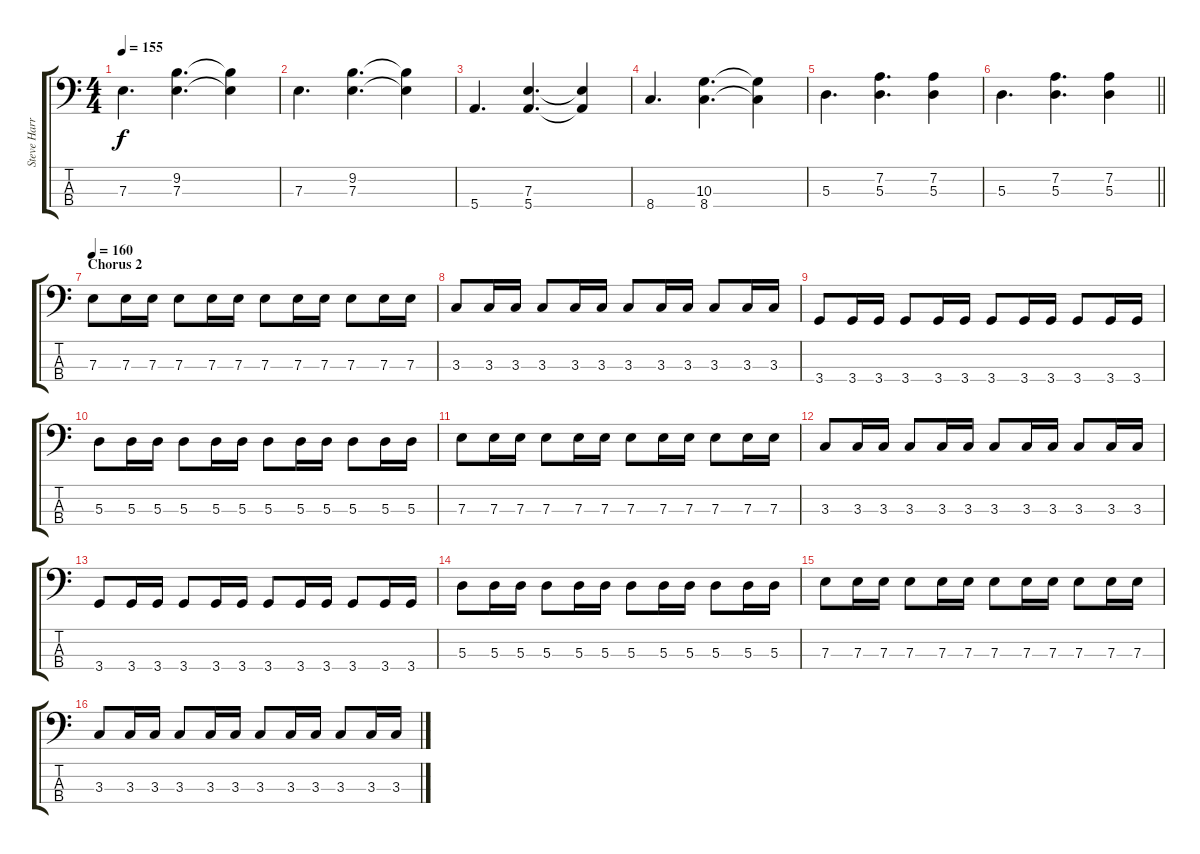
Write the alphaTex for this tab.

\track ("Steve Harris" "Steve Harr") {instrument electricbassfinger}
\staff {score tabs}
\tuning (G2 D2 A1 E1) {hide}
\ts (4 4)
\tempo 155
\clef f4
\ks c
7.3.4{d dy f} (9.2 7.3).4{d} (9.2{t} 7.3{t}).4 |
7.3.4{d} (9.2 7.3).4{d} (9.2{t} 7.3{t}).4 |
5.4.4{d} (7.3 5.4).4{d} (7.3{t} 5.4{t}).4 |
8.4.4{d} (10.3 8.4).4{d} (10.3{t} 8.4{t}).4 |
5.3.4{d} (7.2 5.3).4{d} (7.2 5.3).4 |
\barLineRight lightlight
5.3.4{d} (7.2 5.3).4{d} (7.2 5.3).4 |
\section ("" "Chorus 2")
\tempo 160
7.3.8 7.3.16 7.3.16 7.3.8 7.3.16 7.3.16 7.3.8 7.3.16 7.3.16 7.3.8 7.3.16 7.3.16 |
3.3.8 3.3.16 3.3.16 3.3.8 3.3.16 3.3.16 3.3.8 3.3.16 3.3.16 3.3.8 3.3.16 3.3.16 |
3.4.8 3.4.16 3.4.16 3.4.8 3.4.16 3.4.16 3.4.8 3.4.16 3.4.16 3.4.8 3.4.16 3.4.16 |
5.3.8 5.3.16 5.3.16 5.3.8 5.3.16 5.3.16 5.3.8 5.3.16 5.3.16 5.3.8 5.3.16 5.3.16 |
7.3.8 7.3.16 7.3.16 7.3.8 7.3.16 7.3.16 7.3.8 7.3.16 7.3.16 7.3.8 7.3.16 7.3.16 |
3.3.8 3.3.16 3.3.16 3.3.8 3.3.16 3.3.16 3.3.8 3.3.16 3.3.16 3.3.8 3.3.16 3.3.16 |
3.4.8 3.4.16 3.4.16 3.4.8 3.4.16 3.4.16 3.4.8 3.4.16 3.4.16 3.4.8 3.4.16 3.4.16 |
5.3.8 5.3.16 5.3.16 5.3.8 5.3.16 5.3.16 5.3.8 5.3.16 5.3.16 5.3.8 5.3.16 5.3.16 |
7.3.8 7.3.16 7.3.16 7.3.8 7.3.16 7.3.16 7.3.8 7.3.16 7.3.16 7.3.8 7.3.16 7.3.16 |
3.3.8 3.3.16 3.3.16 3.3.8 3.3.16 3.3.16 3.3.8 3.3.16 3.3.16 3.3.8 3.3.16 3.3.16
